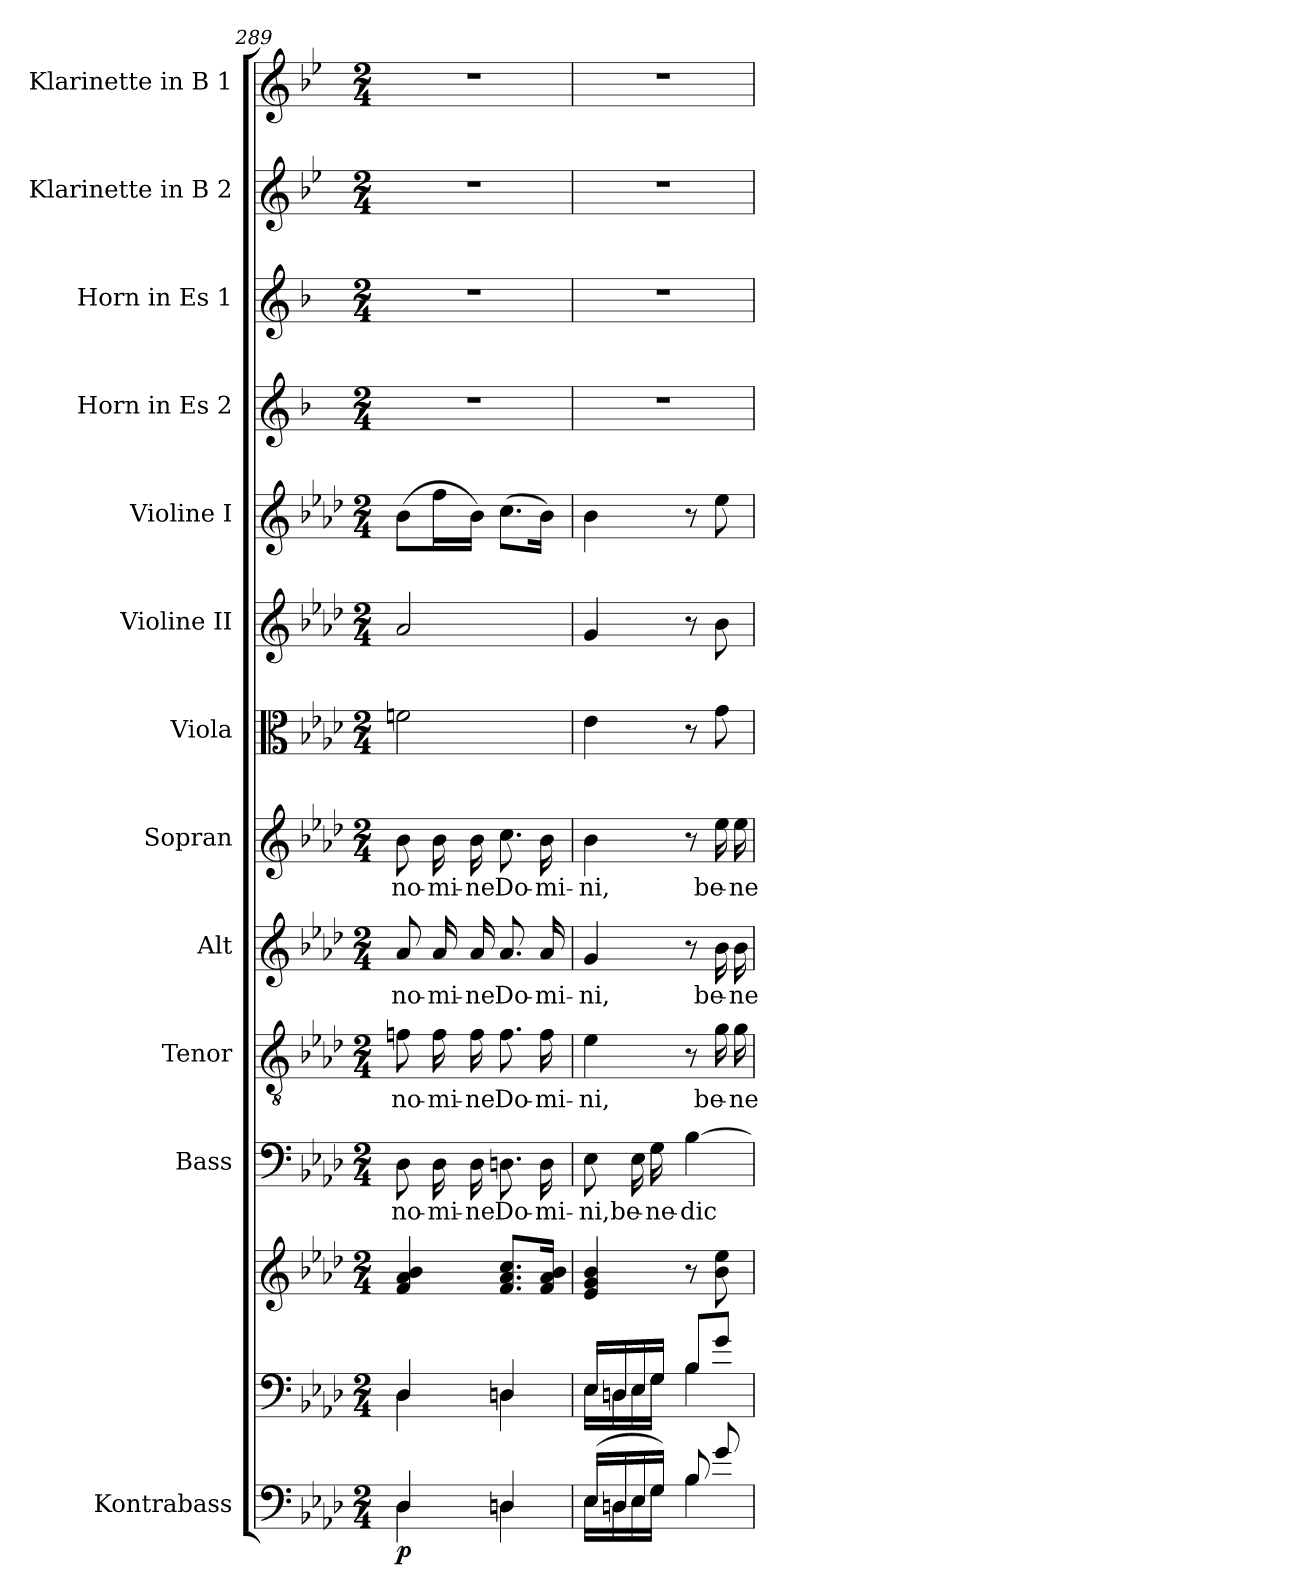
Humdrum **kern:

**kern	**dynam	**kern	**kern	**kern	**text	**kern	**text	**kern	**text	**kern	**text	**kern	**kern	**kern	**kern	**kern	**kern	**kern
*part13	*part13	*part12	*part12	*part11	*part11	*part10	*part10	*part9	*part9	*part8	*part8	*part7	*part6	*part5	*part4	*part3	*part2	*part1
*staff14	*staff14	*staff13	*staff12	*staff11	*staff11	*staff10	*staff10	*staff9	*staff9	*staff8	*staff8	*staff7	*staff6	*staff5	*staff4	*staff3	*staff2	*staff1
*I"Kontrabass	*	*	*	*I"Bass	*	*I"Tenor	*	*I"Alt	*	*I"Sopran	*	*I"Viola	*I"Violine II	*I"Violine I	*I"Horn in Es 2	*I"Horn in Es 1	*I"Klarinette in B 2	*I"Klarinette in B 1
*I'Kb.	*	*	*	*I'B	*	*I'T	*	*I'A	*	*I'S	*	*I'Vla.	*I'Vl. II	*I'Vl. I	*I'Hrn. 2	*I'Hrn. 1	*	*
*clefF4	*	*clefF4	*clefG2	*clefF4	*	*clefGv2	*	*clefG2	*	*clefG2	*	*clefC3	*clefG2	*clefG2	*clefG2	*clefG2	*clefG2	*clefG2
*ITrd7c12	*	*	*	*	*	*	*	*	*	*	*	*	*	*	*ITrd5c9	*ITrd5c9	*ITrd1c2	*ITrd1c2
*k[b-e-a-d-]	*	*k[b-e-a-d-]	*k[b-e-a-d-]	*k[b-e-a-d-]	*	*k[b-e-a-d-]	*	*k[b-e-a-d-]	*	*k[b-e-a-d-]	*	*k[b-e-a-d-]	*k[b-e-a-d-]	*k[b-e-a-d-]	*k[b-e-a-d-]	*k[b-e-a-d-]	*k[b-e-a-d-]	*k[b-e-a-d-]
*A-:	*	*A-:	*A-:	*A-:	*	*A-:	*	*A-:	*	*A-:	*	*A-:	*A-:	*A-:	*A-:	*A-:	*A-:	*A-:
*M2/4	*	*M2/4	*M2/4	*M2/4	*	*M2/4	*	*M2/4	*	*M2/4	*	*M2/4	*M2/4	*M2/4	*M2/4	*M2/4	*M2/4	*M2/4
=289	=289	=289	=289	=289	=289	=289	=289	=289	=289	=289	=289	=289	=289	=289	=289	=289	=289	=289
*^	*	*^	*	*	*	*	*	*	*	*	*	*	*	*	*	*	*	*
!	!	!LO:DY:b	!	!	!	!	!LO:LY:b	!	!LO:LY:b	!	!LO:LY:b	!	!LO:LY:b	!	!	!	!	!	!	!
4DD-/	4DD-\	p	4D-/	4D-\	4f/ 4a-/ 4b-/	8D-\	no-	8fn\	no-	8a-/	no-	8b-\	no-	2fn\	2a-/	(>8b-\L	2r	2r	2r	2r
!	!	!	!	!	!	!	!LO:LY:b	!	!LO:LY:b	!	!LO:LY:b	!	!LO:LY:b	!	!	!	!	!	!	!
.	.	.	.	.	.	16D-\	-mi-	16f\	-mi-	16a-/	-mi-	16b-\	-mi-	.	.	16ff\L	.	.	.	.
!	!	!	!	!	!	!	!LO:LY:b	!	!LO:LY:b	!	!LO:LY:b	!	!LO:LY:b	!	!	!	!	!	!	!
.	.	.	.	.	.	16D-\	-ne	16f\	-ne	16a-/	-ne	16b-\	-ne	.	.	16b-\JJ)	.	.	.	.
!	!	!	!	!	!	!	!LO:LY:b	!	!LO:LY:b	!	!LO:LY:b	!	!LO:LY:b	!	!	!	!	!	!	!
4DDn/	4DDn\	.	4Dn/	4Dn\	8.f/ 8.a-/ 8.cc/L	8.Dn\	Do-	8.f\	Do-	8.a-/	Do-	8.cc\	Do-	.	.	(>8.cc\L	.	.	.	.
!	!	!	!	!	!	!	!LO:LY:b	!	!LO:LY:b	!	!LO:LY:b	!	!LO:LY:b	!	!	!	!	!	!	!
.	.	.	.	.	16f/ 16a-/ 16b-/Jk	16D\	-mi-	16f\	-mi-	16a-/	-mi-	16b-\	-mi-	.	.	16b-\Jk)	.	.	.	.
=290	=290	=290	=290	=290	=290	=290	=290	=290	=290	=290	=290	=290	=290	=290	=290	=290	=290	=290	=290	=290
!	!	!	!	!	!	!	!LO:LY:b	!	!LO:LY:b	!	!LO:LY:b	!	!LO:LY:b	!	!	!	!	!	!	!
(>16EE-/LL	16EE-\LL	.	16E-/LL	16E-\LL	4e-/ 4g/ 4b-/	8E-\	-ni,	4e-\	-ni,	4g/	-ni,	4b-\	-ni,	4e-\	4g/	4b-\	2r	2r	2r	2r
16DDn/	16DDn\	.	16Dn/	16Dn\	.	.	.	.	.	.	.	.	.	.	.	.	.	.	.	.
!	!	!	!	!	!	!	!LO:LY:b	!	!	!	!	!	!	!	!	!	!	!	!	!
16EE-/	16EE-\	.	16E-/	16E-\	.	16E-\	be-	.	.	.	.	.	.	.	.	.	.	.	.	.
!	!	!	!	!	!	!	!LO:LY:b	!	!	!	!	!	!	!	!	!	!	!	!	!
16GG/JJ)	16GG\JJ	.	16G/JJ	16G\JJ	.	16G\	-ne-	.	.	.	.	.	.	.	.	.	.	.	.	.
!	!	!	!	!	!	!	!LO:LY:b	!	!	!	!	!	!	!	!	!	!	!	!	!
8BB-/	4BB-\	.	8B-/L	4B-\	8r	[4B-\	-dic-	8r	.	8r	.	8r	.	8r	8r	8r	.	.	.	.
!	!	!	!	!	!	!	!	!	!LO:LY:b	!	!LO:LY:b	!	!LO:LY:b	!	!	!	!	!	!	!
8G/	.	.	8g/J	.	8b-\ 8ee-\	.	.	16g\	be-	16b-\	be-	16ee-\	be-	8g\	8b-\	8ee-\	.	.	.	.
!	!	!	!	!	!	!	!	!	!LO:LY:b	!	!LO:LY:b	!	!LO:LY:b	!	!	!	!	!	!	!
.	.	.	.	.	.	.	.	16g\	-ne-	16b-\	-ne-	16ee-\	-ne-	.	.	.	.	.	.	.
*v	*v	*	*	*	*	*	*	*	*	*	*	*	*	*	*	*	*	*	*	*
*	*	*v	*v	*	*	*	*	*	*	*	*	*	*	*	*	*	*	*	*
=	=	=	=	=	=	=	=	=	=	=	=	=	=	=	=	=	=	=
*-	*-	*-	*-	*-	*-	*-	*-	*-	*-	*-	*-	*-	*-	*-	*-	*-	*-	*-
